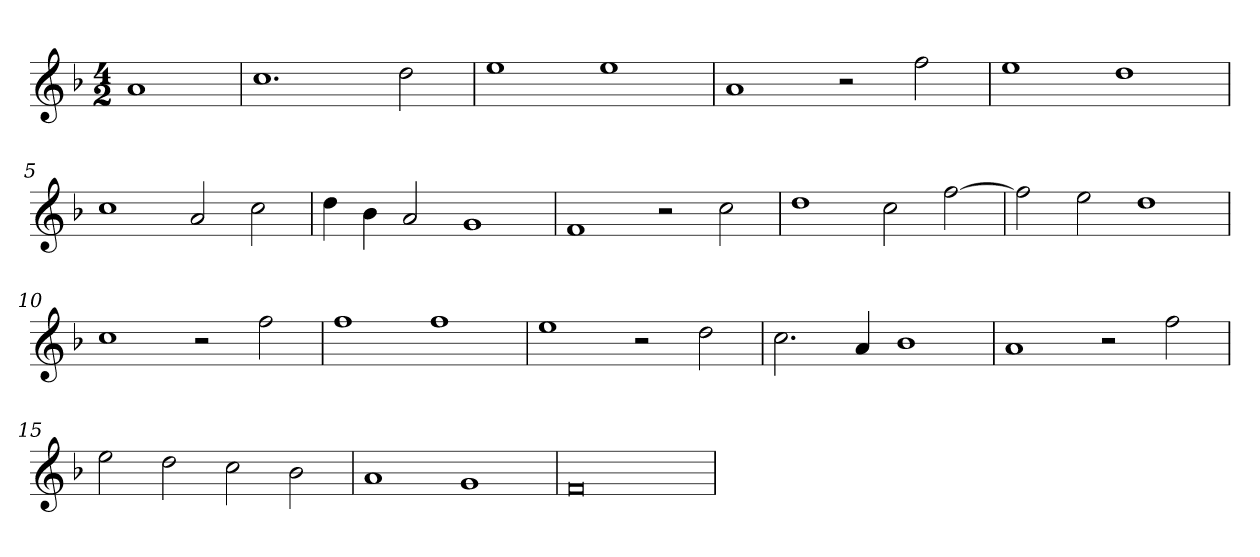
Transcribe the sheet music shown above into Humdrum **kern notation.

**kern
*part1
*staff1
*clefG2
*k[b-]
*F:
*M4/2
=
1a
=1
1.cc
2dd
=2
1ee
1ee
=3
1a
2r
2ff
=4
1ee
1dd
=5
1cc
2a
2cc
=6
4dd
4b-
2a
1g
=7
1f
2r
2cc
=8
1dd
2cc
[2ff
=9
2ff]
2ee
1dd
=10
1cc
2r
2ff
=11
1ff
1ff
=12
1ee
2r
2dd
=13
2.cc
4a
1b-
=14
1a
2r
2ff
=15
2ee
2dd
2cc
2b-
=16
1a
1g
=17
0f
=
*-
